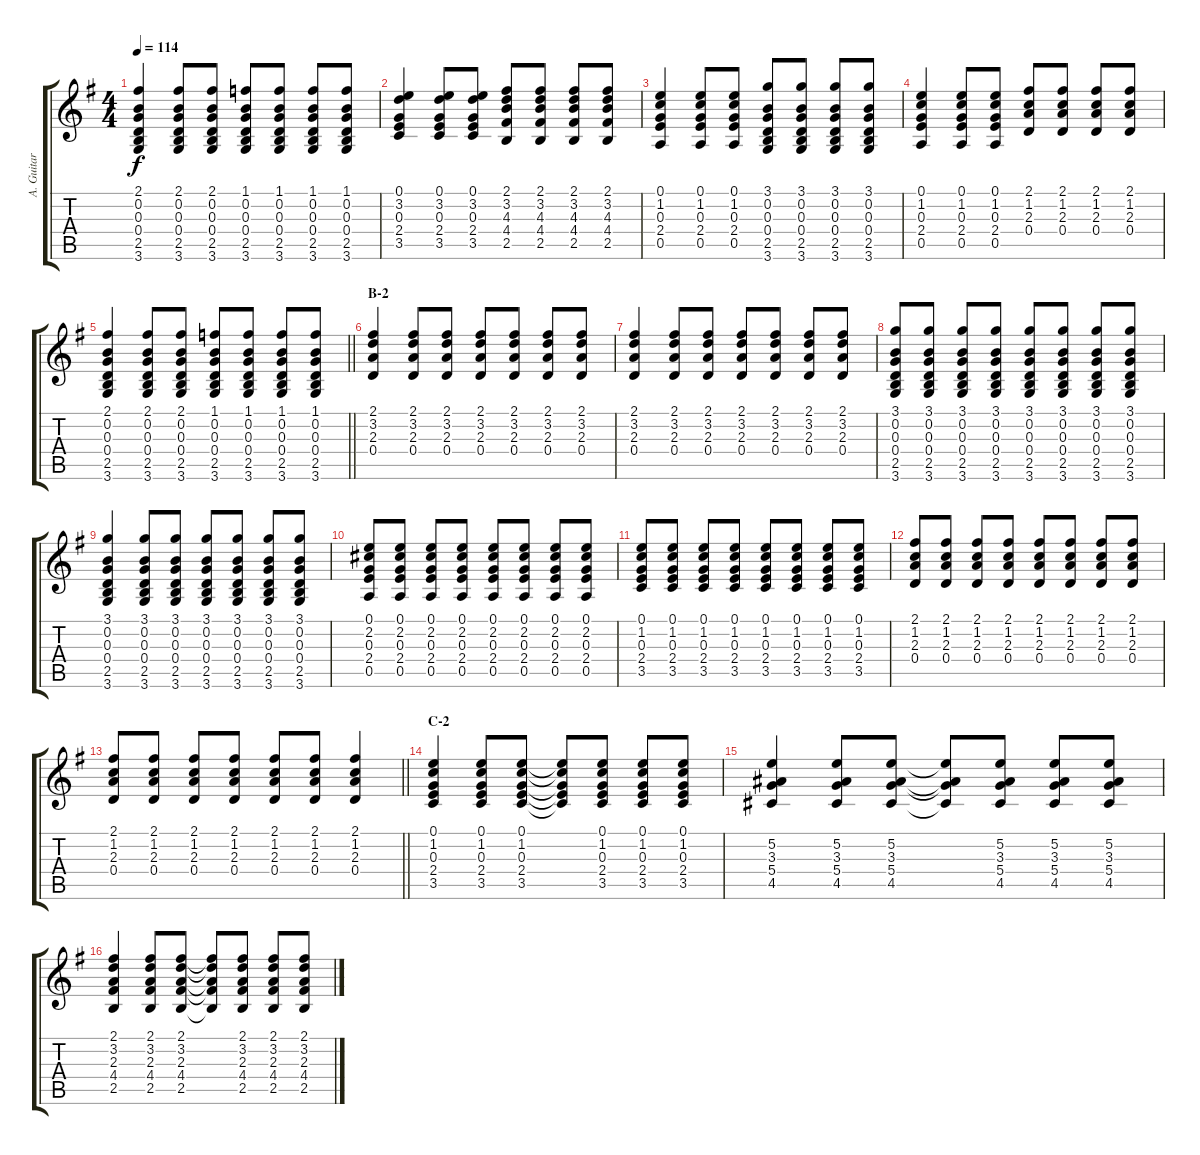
\track ("A. Guitar II" "A. Guitar ") {instrument acousticguitarsteel}
\staff {score tabs}
\tuning (E4 B3 G3 D3 A2 E2) {hide}
\ts (4 4)
\tempo 114
\clef g2
\ks g
(2.1 0.2 0.3 0.4 2.5 3.6).4{dy f} (2.1 0.2 0.3 0.4 2.5 3.6).8 (2.1 0.2 0.3 0.4 2.5 3.6).8 (1.1 0.2 0.3 0.4 2.5 3.6).8 (1.1 0.2 0.3 0.4 2.5 3.6).8 (1.1 0.2 0.3 0.4 2.5 3.6).8 (1.1 0.2 0.3 0.4 2.5 3.6).8 |
(0.1 3.2 0.3 2.4 3.5).4 (0.1 3.2 0.3 2.4 3.5).8 (0.1 3.2 0.3 2.4 3.5).8 (2.1 3.2 4.3 4.4 2.5).8 (2.1 3.2 4.3 4.4 2.5).8 (2.1 3.2 4.3 4.4 2.5).8 (2.1 3.2 4.3 4.4 2.5).8 |
(0.1 1.2 0.3 2.4 0.5).4 (0.1 1.2 0.3 2.4 0.5).8 (0.1 1.2 0.3 2.4 0.5).8 (3.1 0.2 0.3 0.4 2.5 3.6).8 (3.1 0.2 0.3 0.4 2.5 3.6).8 (3.1 0.2 0.3 0.4 2.5 3.6).8 (3.1 0.2 0.3 0.4 2.5 3.6).8 |
(0.1 1.2 0.3 2.4 0.5).4 (0.1 1.2 0.3 2.4 0.5).8 (0.1 1.2 0.3 2.4 0.5).8 (2.1 1.2 2.3 0.4).8 (2.1 1.2 2.3 0.4).8 (2.1 1.2 2.3 0.4).8 (2.1 1.2 2.3 0.4).8 |
\barLineRight lightlight
(2.1 0.2 0.3 0.4 2.5 3.6).4 (2.1 0.2 0.3 0.4 2.5 3.6).8 (2.1 0.2 0.3 0.4 2.5 3.6).8 (1.1 0.2 0.3 0.4 2.5 3.6).8 (1.1 0.2 0.3 0.4 2.5 3.6).8 (1.1 0.2 0.3 0.4 2.5 3.6).8 (1.1 0.2 0.3 0.4 2.5 3.6).8 |
\section ("" "B-2")
(2.1 3.2 2.3 0.4).4 (2.1 3.2 2.3 0.4).8 (2.1 3.2 2.3 0.4).8 (2.1 3.2 2.3 0.4).8 (2.1 3.2 2.3 0.4).8 (2.1 3.2 2.3 0.4).8 (2.1 3.2 2.3 0.4).8 |
(2.1 3.2 2.3 0.4).4 (2.1 3.2 2.3 0.4).8 (2.1 3.2 2.3 0.4).8 (2.1 3.2 2.3 0.4).8 (2.1 3.2 2.3 0.4).8 (2.1 3.2 2.3 0.4).8 (2.1 3.2 2.3 0.4).8 |
(3.1 0.2 0.3 0.4 2.5 3.6).8 (3.1 0.2 0.3 0.4 2.5 3.6).8 (3.1 0.2 0.3 0.4 2.5 3.6).8 (3.1 0.2 0.3 0.4 2.5 3.6).8 (3.1 0.2 0.3 0.4 2.5 3.6).8 (3.1 0.2 0.3 0.4 2.5 3.6).8 (3.1 0.2 0.3 0.4 2.5 3.6).8 (3.1 0.2 0.3 0.4 2.5 3.6).8 |
(3.1 0.2 0.3 0.4 2.5 3.6).4 (3.1 0.2 0.3 0.4 2.5 3.6).8 (3.1 0.2 0.3 0.4 2.5 3.6).8 (3.1 0.2 0.3 0.4 2.5 3.6).8 (3.1 0.2 0.3 0.4 2.5 3.6).8 (3.1 0.2 0.3 0.4 2.5 3.6).8 (3.1 0.2 0.3 0.4 2.5 3.6).8 |
(0.1 2.2 0.3 2.4 0.5).8 (0.1 2.2 0.3 2.4 0.5).8 (0.1 2.2 0.3 2.4 0.5).8 (0.1 2.2 0.3 2.4 0.5).8 (0.1 2.2 0.3 2.4 0.5).8 (0.1 2.2 0.3 2.4 0.5).8 (0.1 2.2 0.3 2.4 0.5).8 (0.1 2.2 0.3 2.4 0.5).8 |
(0.1 1.2 0.3 2.4 3.5).8 (0.1 1.2 0.3 2.4 3.5).8 (0.1 1.2 0.3 2.4 3.5).8 (0.1 1.2 0.3 2.4 3.5).8 (0.1 1.2 0.3 2.4 3.5).8 (0.1 1.2 0.3 2.4 3.5).8 (0.1 1.2 0.3 2.4 3.5).8 (0.1 1.2 0.3 2.4 3.5).8 |
(2.1 1.2 2.3 0.4).8 (2.1 1.2 2.3 0.4).8 (2.1 1.2 2.3 0.4).8 (2.1 1.2 2.3 0.4).8 (2.1 1.2 2.3 0.4).8 (2.1 1.2 2.3 0.4).8 (2.1 1.2 2.3 0.4).8 (2.1 1.2 2.3 0.4).8 |
\barLineRight lightlight
(2.1 1.2 2.3 0.4).8 (2.1 1.2 2.3 0.4).8 (2.1 1.2 2.3 0.4).8 (2.1 1.2 2.3 0.4).8 (2.1 1.2 2.3 0.4).8 (2.1 1.2 2.3 0.4).8 (2.1 1.2 2.3 0.4).4 |
\section ("" "C-2")
(0.1 1.2 0.3 2.4 3.5).4 (0.1 1.2 0.3 2.4 3.5).8 (0.1 1.2 0.3 2.4 3.5).8 (0.1{t} 1.2{t} 0.3{t} 2.4{t} 3.5{t}).8 (0.1 1.2 0.3 2.4 3.5).8 (0.1 1.2 0.3 2.4 3.5).8 (0.1 1.2 0.3 2.4 3.5).8 |
(5.2 3.3 5.4 4.5).4 (5.2 3.3 5.4 4.5).8 (5.2 3.3 5.4 4.5).8 (5.2{t} 3.3{t} 5.4{t} 4.5{t}).8 (5.2 3.3 5.4 4.5).8 (5.2 3.3 5.4 4.5).8 (5.2 3.3 5.4 4.5).8 |
(2.1 3.2 2.3 4.4 2.5).4 (2.1 3.2 2.3 4.4 2.5).8 (2.1 3.2 2.3 4.4 2.5).8 (2.1{t} 3.2{t} 2.3{t} 4.4{t} 2.5{t}).8 (2.1 3.2 2.3 4.4 2.5).8 (2.1 3.2 2.3 4.4 2.5).8 (2.1 3.2 2.3 4.4 2.5).8
